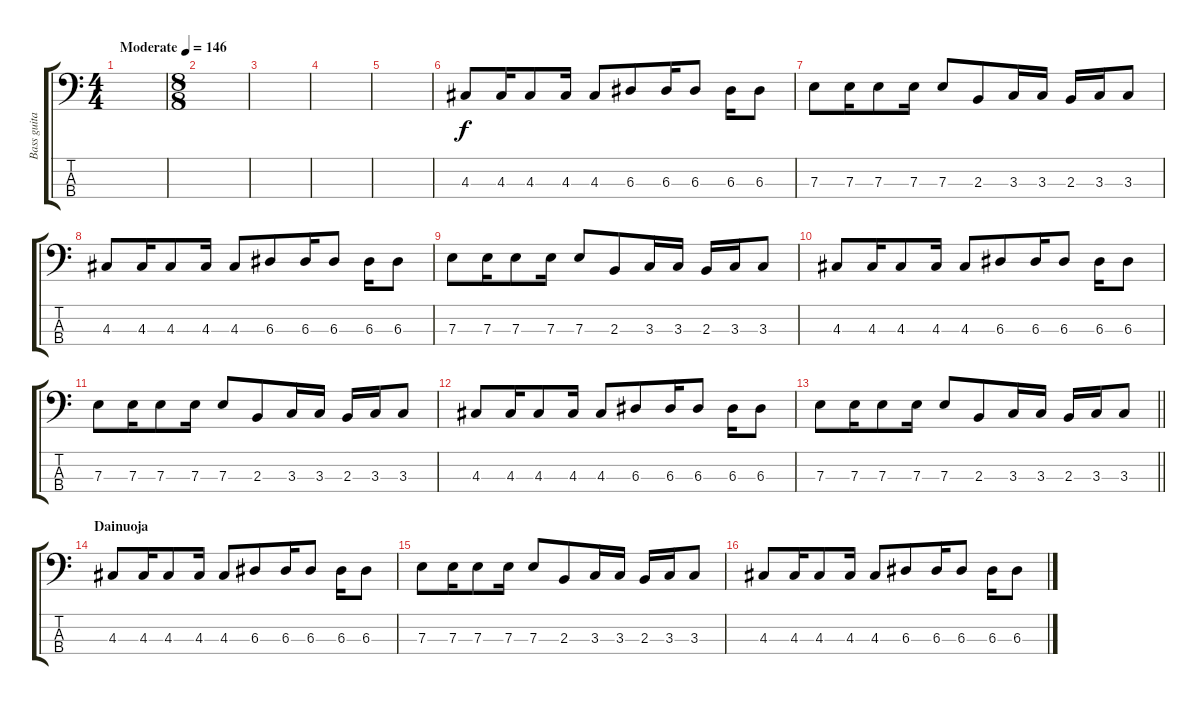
\track ("Bass guitar" "Bass guita") {instrument electricbassfinger}
\staff {score tabs}
\tuning (G2 D2 A1 E1) {hide}
\ts (4 4)
\tempo (146 "Moderate")
\clef f4
\ks c
|
\ts (8 8)
|
|
|
|
4.3.8 4.3.16 4.3.8 4.3.16 4.3.8 6.3.8 6.3.16 6.3.8 6.3.16 6.3.8 |
7.3.8 7.3.16 7.3.8 7.3.16 7.3.8 2.3.8 3.3.16 3.3.16 2.3.16 3.3.16 3.3.8 |
4.3.8 4.3.16 4.3.8 4.3.16 4.3.8 6.3.8 6.3.16 6.3.8 6.3.16 6.3.8 |
7.3.8 7.3.16 7.3.8 7.3.16 7.3.8 2.3.8 3.3.16 3.3.16 2.3.16 3.3.16 3.3.8 |
4.3.8 4.3.16 4.3.8 4.3.16 4.3.8 6.3.8 6.3.16 6.3.8 6.3.16 6.3.8 |
7.3.8 7.3.16 7.3.8 7.3.16 7.3.8 2.3.8 3.3.16 3.3.16 2.3.16 3.3.16 3.3.8 |
4.3.8 4.3.16 4.3.8 4.3.16 4.3.8 6.3.8 6.3.16 6.3.8 6.3.16 6.3.8 |
\barLineRight lightlight
7.3.8 7.3.16 7.3.8 7.3.16 7.3.8 2.3.8 3.3.16 3.3.16 2.3.16 3.3.16 3.3.8 |
\section ("" "Dainuoja")
4.3.8 4.3.16 4.3.8 4.3.16 4.3.8 6.3.8 6.3.16 6.3.8 6.3.16 6.3.8 |
7.3.8 7.3.16 7.3.8 7.3.16 7.3.8 2.3.8 3.3.16 3.3.16 2.3.16 3.3.16 3.3.8 |
4.3.8 4.3.16 4.3.8 4.3.16 4.3.8 6.3.8 6.3.16 6.3.8 6.3.16 6.3.8
